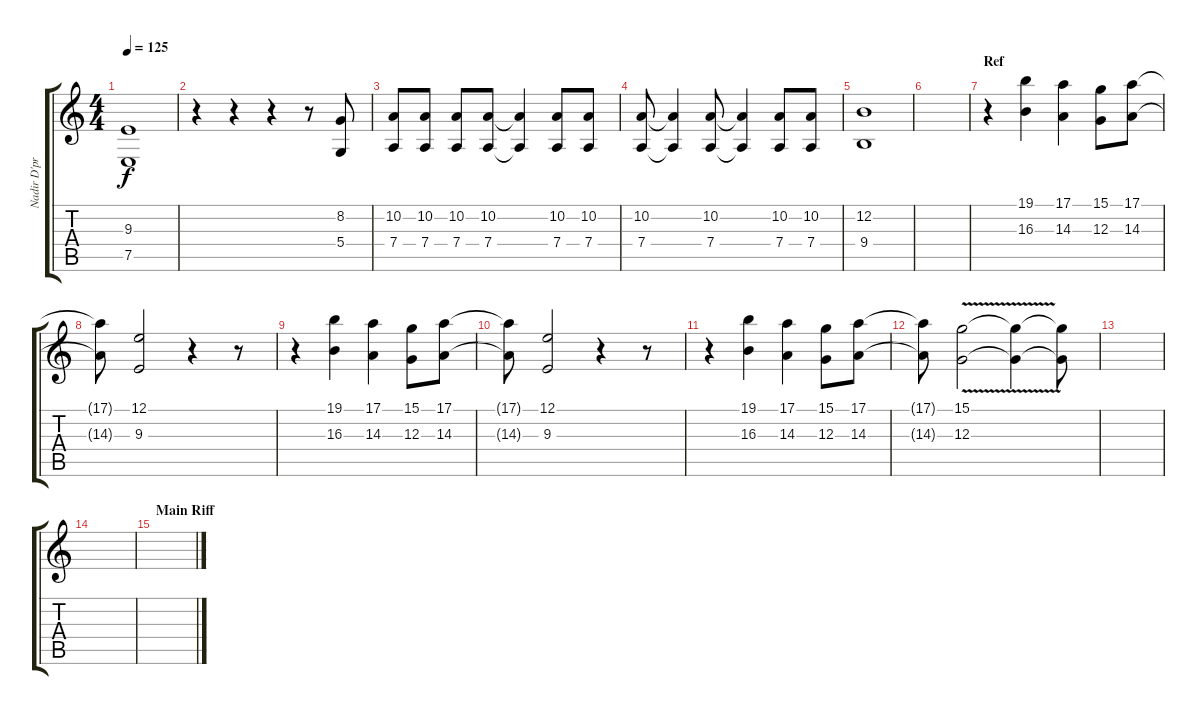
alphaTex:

\track ("Nadir D'priest - Lead Vocals" "Nadir D'pr") {instrument stringensemble1}
\staff {score tabs}
\tuning (E4 B3 G3 D3 A2 E2) {hide}
\ts (4 4)
\tempo 125
\clef g2
\ks c
(9.3 7.5).1{dy f} |
r.4 r.4 r.4 r.8 (8.2 5.4).8 |
(10.2 7.4).8 (10.2 7.4).8 (10.2 7.4).8 (10.2 7.4).8 (10.2{t} 7.4{t}).4 (10.2 7.4).8 (10.2 7.4).8 |
(10.2 7.4).8 (10.2{t} 7.4{t}).4 (10.2 7.4).8 (10.2{t} 7.4{t}).4 (10.2 7.4).8 (10.2 7.4).8 |
(12.2 9.4).1 |
|
\section ("" "Ref")
r.4 (19.1 16.3).4 (17.1 14.3).4 (15.1 12.3).8 (17.1 14.3).8 |
(17.1{t} 14.3{t}).8 (12.1 9.3).2 r.4 r.8 |
r.4 (19.1 16.3).4 (17.1 14.3).4 (15.1 12.3).8 (17.1 14.3).8 |
(17.1{t} 14.3{t}).8 (12.1 9.3).2 r.4 r.8 |
r.4 (19.1 16.3).4 (17.1 14.3).4 (15.1 12.3).8 (17.1 14.3).8 |
(17.1{t} 14.3{t}).8 (15.1{v} 12.3{v}).2 (15.1{t} 12.3{t}).4 (15.1{t} 12.3{t}).8 |
|
|
\section ("" "Main Riff")
